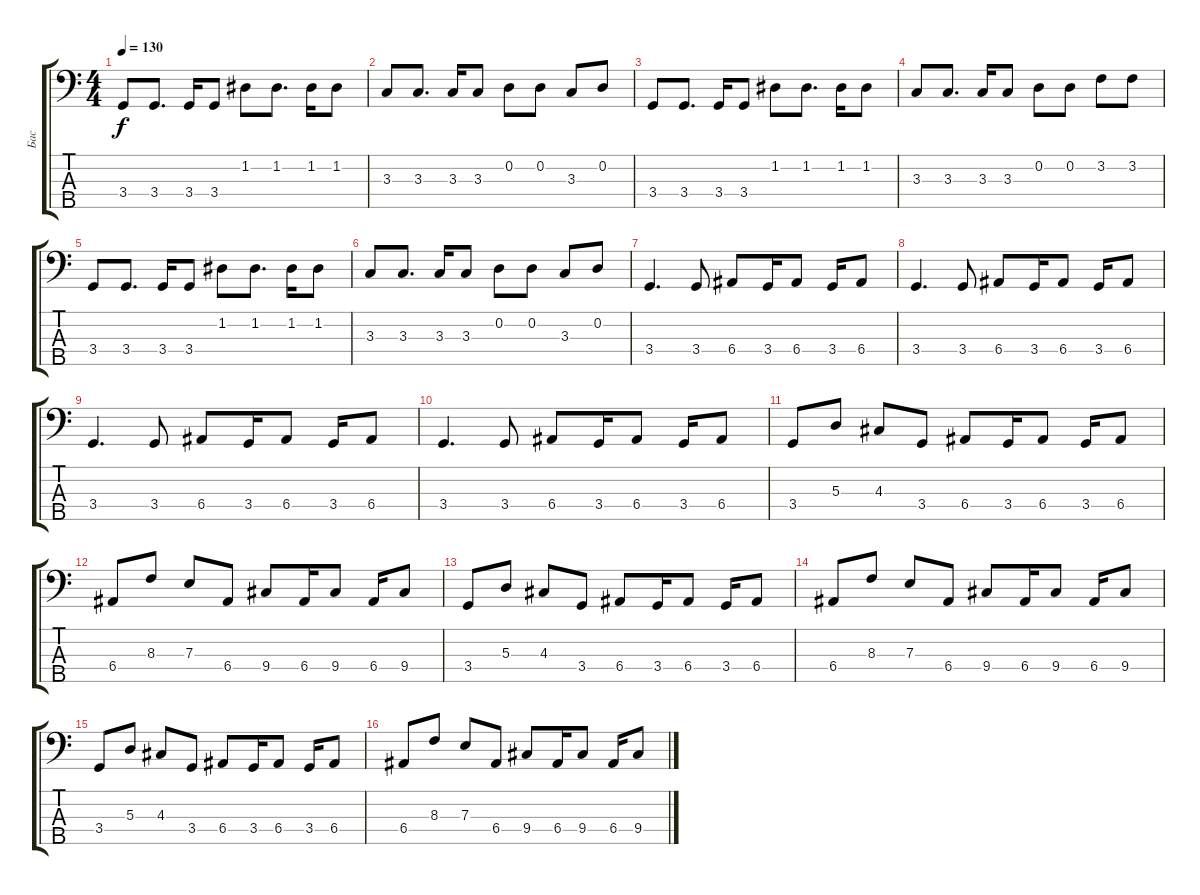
\track ("Бас" "Бас") {instrument electricbasspick}
\staff {score tabs}
\tuning (G2 D2 A1 E1 B0) {hide}
\ts (4 4)
\tempo 130
\clef f4
\ks c
3.4.8{dy f} 3.4.8{d} 3.4.16 3.4.8 1.2.8 1.2.8{d} 1.2.16 1.2.8 |
3.3.8 3.3.8{d} 3.3.16 3.3.8 0.2.8 0.2.8 3.3.8 0.2.8 |
3.4.8 3.4.8{d} 3.4.16 3.4.8 1.2.8 1.2.8{d} 1.2.16 1.2.8 |
3.3.8 3.3.8{d} 3.3.16 3.3.8 0.2.8 0.2.8 3.2.8 3.2.8 |
3.4.8 3.4.8{d} 3.4.16 3.4.8 1.2.8 1.2.8{d} 1.2.16 1.2.8 |
3.3.8 3.3.8{d} 3.3.16 3.3.8 0.2.8 0.2.8 3.3.8 0.2.8 |
3.4.4{d} 3.4.8 6.4.8 3.4.16 6.4.8 3.4.16 6.4.8 |
3.4.4{d} 3.4.8 6.4.8 3.4.16 6.4.8 3.4.16 6.4.8 |
3.4.4{d} 3.4.8 6.4.8 3.4.16 6.4.8 3.4.16 6.4.8 |
3.4.4{d} 3.4.8 6.4.8 3.4.16 6.4.8 3.4.16 6.4.8 |
3.4.8 5.3.8 4.3.8 3.4.8 6.4.8 3.4.16 6.4.8 3.4.16 6.4.8 |
6.4.8 8.3.8 7.3.8 6.4.8 9.4.8 6.4.16 9.4.8 6.4.16 9.4.8 |
3.4.8 5.3.8 4.3.8 3.4.8 6.4.8 3.4.16 6.4.8 3.4.16 6.4.8 |
6.4.8 8.3.8 7.3.8 6.4.8 9.4.8 6.4.16 9.4.8 6.4.16 9.4.8 |
3.4.8 5.3.8 4.3.8 3.4.8 6.4.8 3.4.16 6.4.8 3.4.16 6.4.8 |
6.4.8 8.3.8 7.3.8 6.4.8 9.4.8 6.4.16 9.4.8 6.4.16 9.4.8
